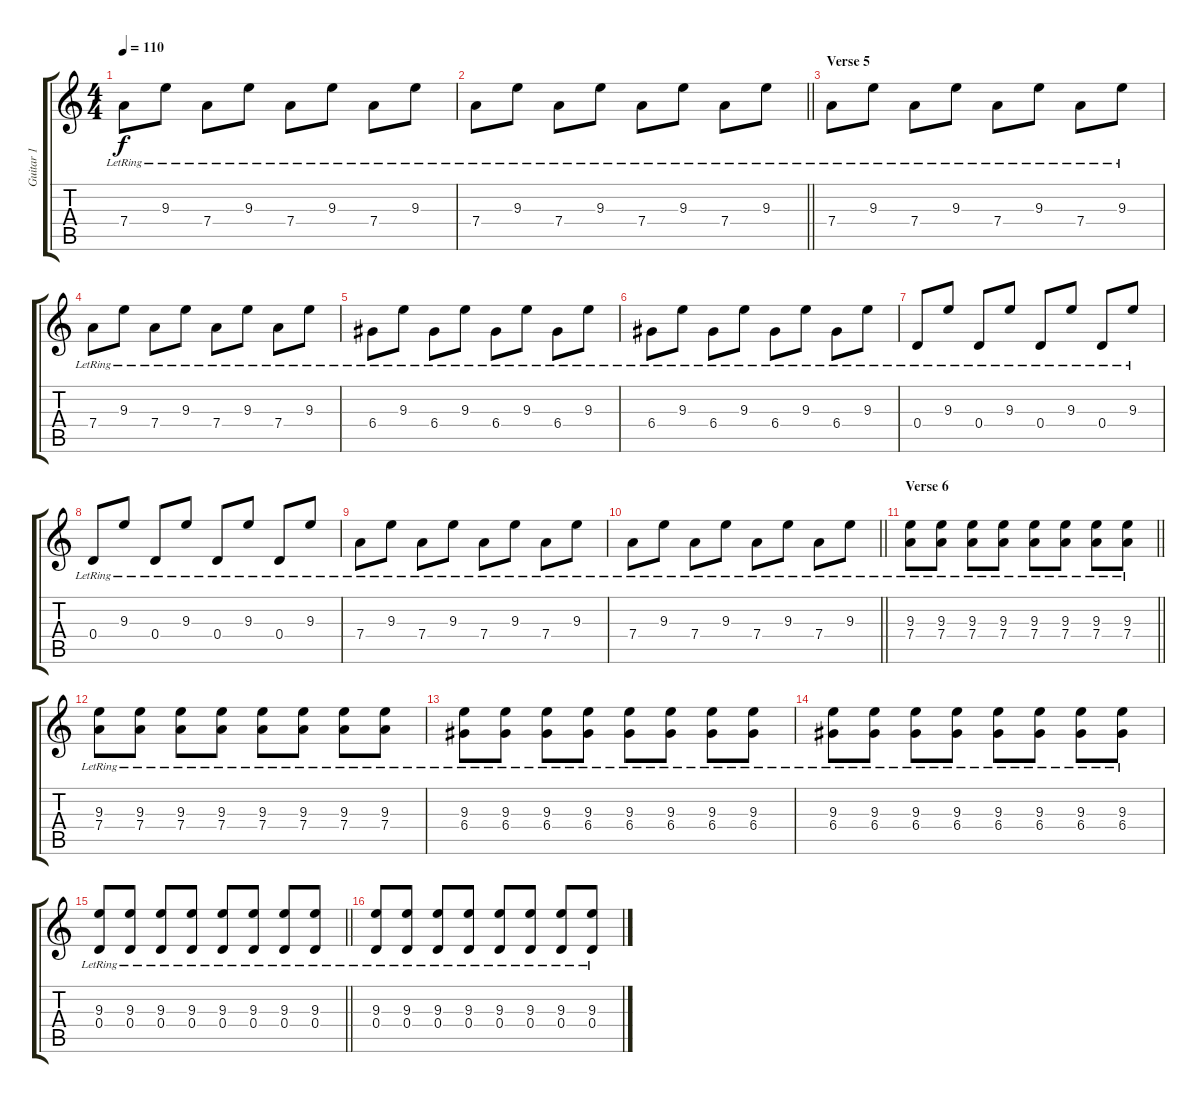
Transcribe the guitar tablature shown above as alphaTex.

\track ("Guitar 1" "Guitar 1") {instrument electricguitarclean}
\staff {score tabs}
\tuning (E4 B3 G3 D3 A2 E2) {hide}
\ts (4 4)
\tempo 110
\clef g2
\ks c
7.4{lr}.8{dy f} 9.3{lr}.8 7.4{lr}.8 9.3{lr}.8 7.4{lr}.8 9.3{lr}.8 7.4{lr}.8 9.3{lr}.8 |
\barLineRight lightlight
7.4{lr}.8 9.3{lr}.8 7.4{lr}.8 9.3{lr}.8 7.4{lr}.8 9.3{lr}.8 7.4{lr}.8 9.3{lr}.8 |
\section ("" "Verse 5")
7.4{lr}.8 9.3{lr}.8 7.4{lr}.8 9.3{lr}.8 7.4{lr}.8 9.3{lr}.8 7.4{lr}.8 9.3{lr}.8 |
7.4{lr}.8 9.3{lr}.8 7.4{lr}.8 9.3{lr}.8 7.4{lr}.8 9.3{lr}.8 7.4{lr}.8 9.3{lr}.8 |
6.4{lr}.8 9.3{lr}.8 6.4{lr}.8 9.3{lr}.8 6.4{lr}.8 9.3{lr}.8 6.4{lr}.8 9.3{lr}.8 |
6.4{lr}.8 9.3{lr}.8 6.4{lr}.8 9.3{lr}.8 6.4{lr}.8 9.3{lr}.8 6.4{lr}.8 9.3{lr}.8 |
0.4{lr}.8 9.3{lr}.8 0.4{lr}.8 9.3{lr}.8 0.4{lr}.8 9.3{lr}.8 0.4{lr}.8 9.3{lr}.8 |
0.4{lr}.8 9.3{lr}.8 0.4{lr}.8 9.3{lr}.8 0.4{lr}.8 9.3{lr}.8 0.4{lr}.8 9.3{lr}.8 |
7.4{lr}.8 9.3{lr}.8 7.4{lr}.8 9.3{lr}.8 7.4{lr}.8 9.3{lr}.8 7.4{lr}.8 9.3{lr}.8 |
\barLineRight lightlight
7.4{lr}.8 9.3{lr}.8 7.4{lr}.8 9.3{lr}.8 7.4{lr}.8 9.3{lr}.8 7.4{lr}.8 9.3{lr}.8 |
\section ("" "Verse 6")
\barLineRight lightlight
(9.3 7.4{lr}).8 (9.3{lr} 7.4).8 (9.3 7.4{lr}).8 (9.3{lr} 7.4).8 (9.3 7.4{lr}).8 (9.3{lr} 7.4).8 (9.3 7.4{lr}).8 (9.3{lr} 7.4).8 |
(9.3 7.4{lr}).8 (9.3{lr} 7.4).8 (9.3 7.4{lr}).8 (9.3{lr} 7.4).8 (9.3 7.4{lr}).8 (9.3{lr} 7.4).8 (9.3 7.4{lr}).8 (9.3{lr} 7.4).8 |
(9.3 6.4{lr}).8 (9.3{lr} 6.4).8 (9.3 6.4{lr}).8 (9.3{lr} 6.4).8 (9.3 6.4{lr}).8 (9.3{lr} 6.4).8 (9.3 6.4{lr}).8 (9.3{lr} 6.4).8 |
(9.3 6.4{lr}).8 (9.3{lr} 6.4).8 (9.3 6.4{lr}).8 (9.3{lr} 6.4).8 (9.3 6.4{lr}).8 (9.3{lr} 6.4).8 (9.3 6.4{lr}).8 (9.3{lr} 6.4).8 |
\barLineRight lightlight
(9.3 0.4{lr}).8 (9.3{lr} 0.4).8 (9.3 0.4{lr}).8 (9.3{lr} 0.4).8 (9.3 0.4{lr}).8 (9.3{lr} 0.4).8 (9.3 0.4{lr}).8 (9.3{lr} 0.4).8 |
(9.3 0.4{lr}).8 (9.3{lr} 0.4).8 (9.3 0.4{lr}).8 (9.3{lr} 0.4).8 (9.3 0.4{lr}).8 (9.3{lr} 0.4).8 (9.3 0.4{lr}).8 (9.3{lr} 0.4).8
